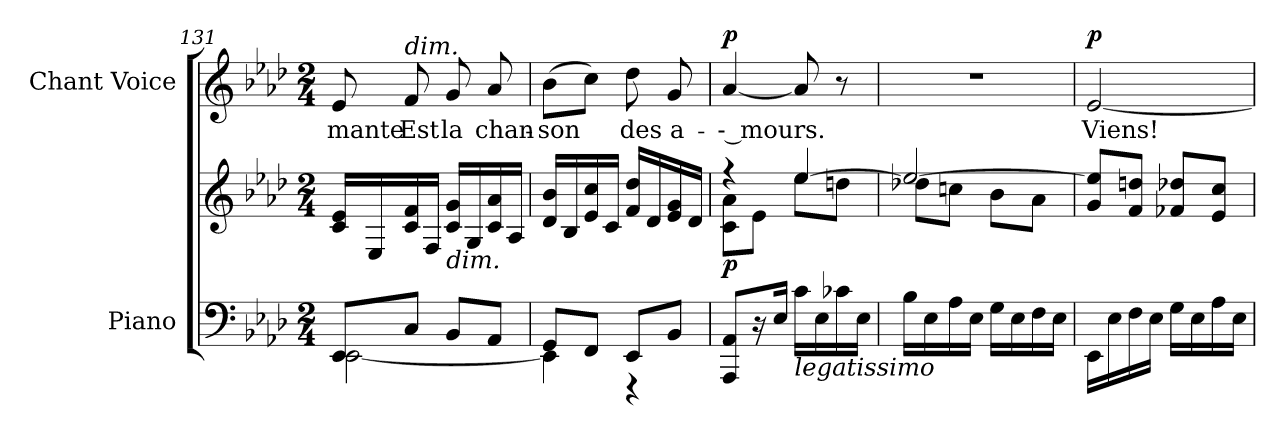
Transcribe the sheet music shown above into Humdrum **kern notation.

**kern	**kern	**dynam	**kern	**text	**dynam
*part2	*part2	*part2	*part1	*part1	*part1
*staff3	*staff2	*staff2/3	*staff1	*staff1	*staff1
*I"Piano	*	*	*I"Chant Voice	*	*
*I'Pno	*	*	*	*	*
*clefF4	*clefG2	*	*clefG2	*	*
*k[b-e-a-d-]	*k[b-e-a-d-]	*	*k[b-e-a-d-]	*	*
*M2/4	*M2/4	*	*M2/4	*	*
=131	=131	=131	=131	=131	=131
*^	*	*	*	*	*
!	!	!	!	!	!LO:LY:b	!
8EE-/L	[2EE-\	16c/ 16e-/LL	.	8e-/	-mante	.
.	.	16E-/	.	.	.	.
!	!	!	!	!LO:TX:a:i:t=dim.	!	!
!	!	!	!	!	!LO:LY:b	!
8C/J	.	16c/ 16f/	.	8f/	Est	.
.	.	16F/JJ	.	.	.	.
!	!	!LO:TX:b:i:t=dim.	!	!	!	!
!	!	!	!	!	!LO:LY:b	!
8BB-/L	.	16c/ 16g/LL	.	8g/	la	.
.	.	16G/	.	.	.	.
!	!	!	!	!	!LO:LY:b	!
8AA-/J	.	16c/ 16a-/	.	8a-/	chan-	.
.	.	16A-/JJ	.	.	.	.
!!LO:LB:g=z
=132	=132	=132	=132	=132	=132	=132
!	!	!	!	!	!LO:LY:b	!
8GG/L	4EE-\]	16d-/ 16b-/LL	.	(8b-\L	-son	.
.	.	16B-/	.	.	.	.
8FF/J	.	16e-/ 16cc/	.	8cc\J)	.	.
.	.	16c/JJ	.	.	.	.
!	!	!	!	!	!LO:LY:b	!
8EE-/L	4r	16f/ 16dd-/LL	.	8dd-\	des	.
.	.	16d-/	.	.	.	.
!	!	!	!	!	!LO:LY:b	!
8BB-/J	.	16e-/ 16g/	.	8g/	a-	.
.	.	16d-/JJ	.	.	.	.
*v	*v	*	*	*	*	*
!!LO:LB:g=z
=133	=133	=133	=133	=133	=133
*	*^	*	*	*	*
!	!	!	!LO:DY:b	!	!LO:LY:b	!LO:DY:a
8AAA-/ 8AA-/L	4r	8c\ 8a-\L	p	[4a-/	-- mours.	p
16r	.	8e-\J	.	.	.	.
16E-/JJ	.	.	.	.	.	.
!LO:TX:b:i:t=legatissimo	!	!	!	!	!	!
16c\LL	[4ee-/	8ee-\L	.	8a-/]	.	.
16E-\	.	.	.	.	.	.
16c-X\	.	8ddn\J	.	8r	.	.
16E-\JJ	.	.	.	.	.	.
=134	=134	=134	=134	=134	=134	=134
16B-\LL	2ee-/_	8dd-X\L	.	2r	.	.
16E-\	.	.	.	.	.	.
16A-\	.	8ccn\J	.	.	.	.
16E-\JJ	.	.	.	.	.	.
16G\LL	.	8b-\L	.	.	.	.
16E-\	.	.	.	.	.	.
16F\	.	8a-\J	.	.	.	.
16E-\JJ	.	.	.	.	.	.
*	*v	*v	*	*	*	*
=135	=135	=135	=135	=135	=135
!	!	!	!	!LO:LY:b	!LO:DY:a
16EE-\LL	8g/ 8ee-/]L	.	[2e-/	Viens!	p
16E-\	.	.	.	.	.
16F\	8f/ 8ddn/J	.	.	.	.
16E-\JJ	.	.	.	.	.
16G\LL	8f-X/ 8dd-X/L	.	.	.	.
16E-\	.	.	.	.	.
16A-\	8e-/ 8cc/J	.	.	.	.
16E-\JJ	.	.	.	.	.
=	=	=	=	=	=
*-	*-	*-	*-	*-	*-
